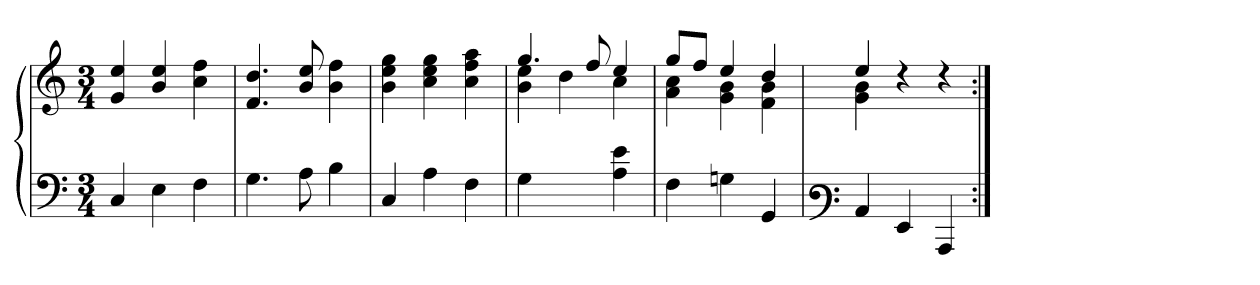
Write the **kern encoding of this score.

**kern	**kern
*part1	*part1
*staff2	*staff1
*clefF4	*clefG3
*M3/4	*M3/4
=1	=1
4C/	4e/ 4cc/
4E\	4g/ 4cc/
4F\	4a\ 4dd\
=2	=2
4.G\	4.d/ 4.b/
8A\	8g/ 8cc/
4B\	4g\ 4dd\
=3	=3
4C/	4g\ 4cc\ 4ee\
4A\	4a\ 4cc\ 4ee\
4F\	4a\ 4dd\ 4ff\
=4	=4
*	*^
4G\	4.ee/	4g\ 4cc\
4ryy	.	4b\
.	8dd/	.
4A\ 4e\	4cc/	4a\
=5	=5	=5
4F\	8ee/L	4f\ 4a\
.	8dd/J	.
4Gn\	4cc/	4e\ 4g\
4GG/	4b/	4d\ 4g\
!!LO:LB:g=z	!!
=6	=6	=6
*clefF3	*	*
4C/	4cc/	4e\ 4g\
4GG/	4rb	2ryy
4CC/	4rb	.
*	*v	*v
=:|!	=:|!
*-	*-
